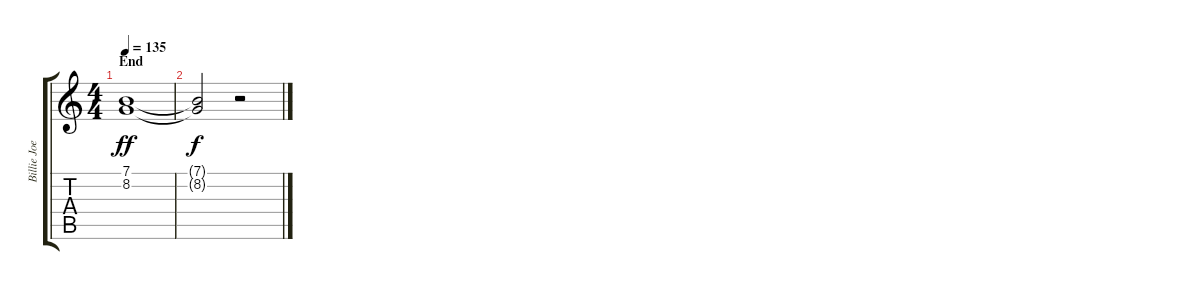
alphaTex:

\track ("Billie Joe Armstrong (Harmonica)" "Billie Joe") {instrument harmonica}
\staff {score tabs}
\tuning (E4 B3 G3 D3 A2 E2) {hide}
\ts (4 4)
\section ("" "End")
\tempo 135
\clef g2
\ks c
(7.1 8.2).1{dy ff} |
(7.1{t} 8.2{t}).2{dy f} r.2
